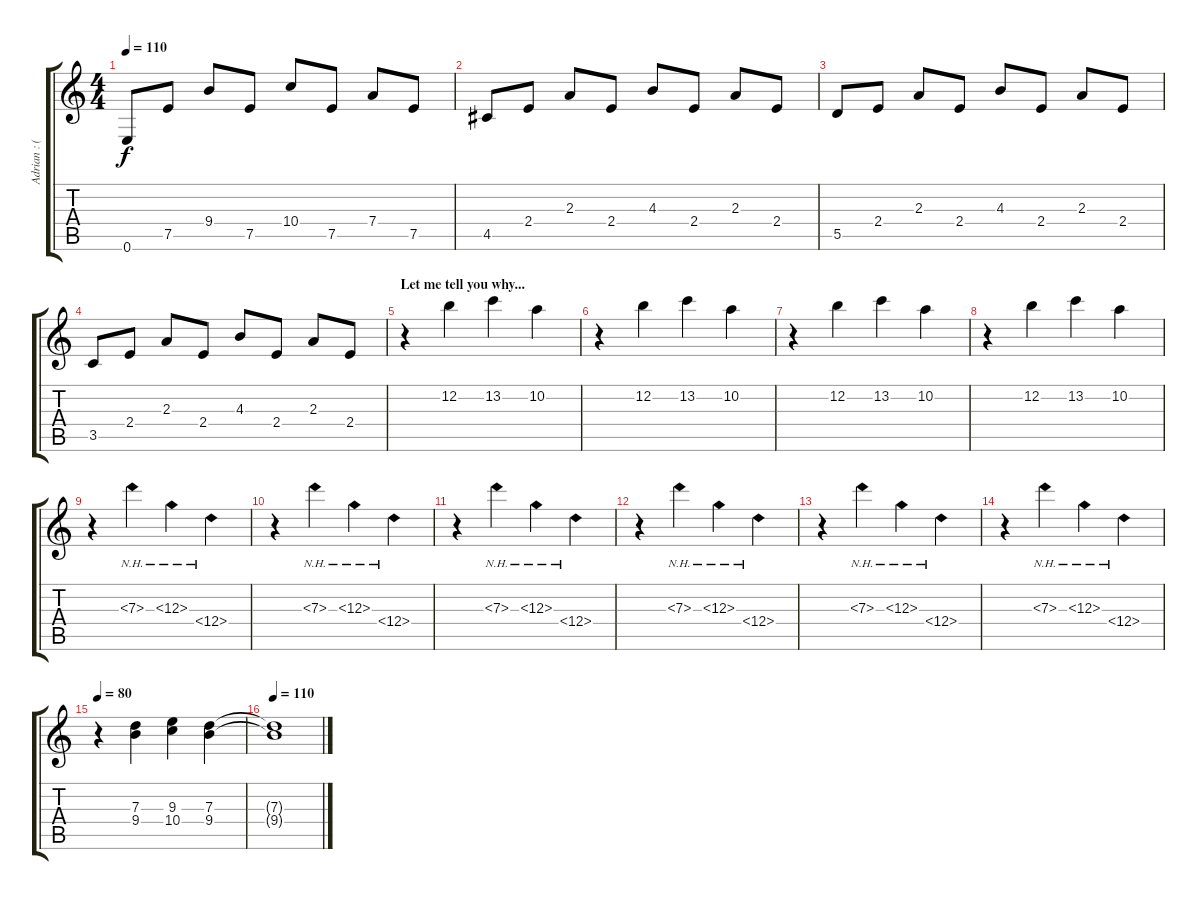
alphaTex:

\track ("Adrian : (Clean Guitar)" "Adrian : (") {instrument acousticguitarsteel}
\staff {score tabs}
\tuning (E4 B3 G3 D3 A2 E2) {hide}
\ts (4 4)
\tempo 110
\clef g2
\ks c
0.6.8{dy f} 7.5.8 9.4.8 7.5.8 10.4.8 7.5.8 7.4.8 7.5.8 |
4.5.8 2.4.8 2.3.8 2.4.8 4.3.8 2.4.8 2.3.8 2.4.8 |
5.5.8 2.4.8 2.3.8 2.4.8 4.3.8 2.4.8 2.3.8 2.4.8 |
3.5.8 2.4.8 2.3.8 2.4.8 4.3.8 2.4.8 2.3.8 2.4.8 |
\section ("" "Let me tell you why...")
r.4 12.2.4 13.2.4 10.2.4 |
r.4 12.2.4 13.2.4 10.2.4 |
r.4 12.2.4 13.2.4 10.2.4 |
r.4 12.2.4 13.2.4 10.2.4 |
r.4 7.3{nh}.4 12.3{nh}.4 12.4{nh}.4 |
r.4 7.3{nh}.4 12.3{nh}.4 12.4{nh}.4 |
r.4 7.3{nh}.4 12.3{nh}.4 12.4{nh}.4 |
r.4 7.3{nh}.4 12.3{nh}.4 12.4{nh}.4 |
r.4 7.3{nh}.4 12.3{nh}.4 12.4{nh}.4 |
r.4 7.3{nh}.4 12.3{nh}.4 12.4{nh}.4 |
\tempo 80
r.4 (7.3 9.4).4 (9.3 10.4).4 (7.3 9.4).4 |
\tempo 110
(7.3{t} 9.4{t}).1
